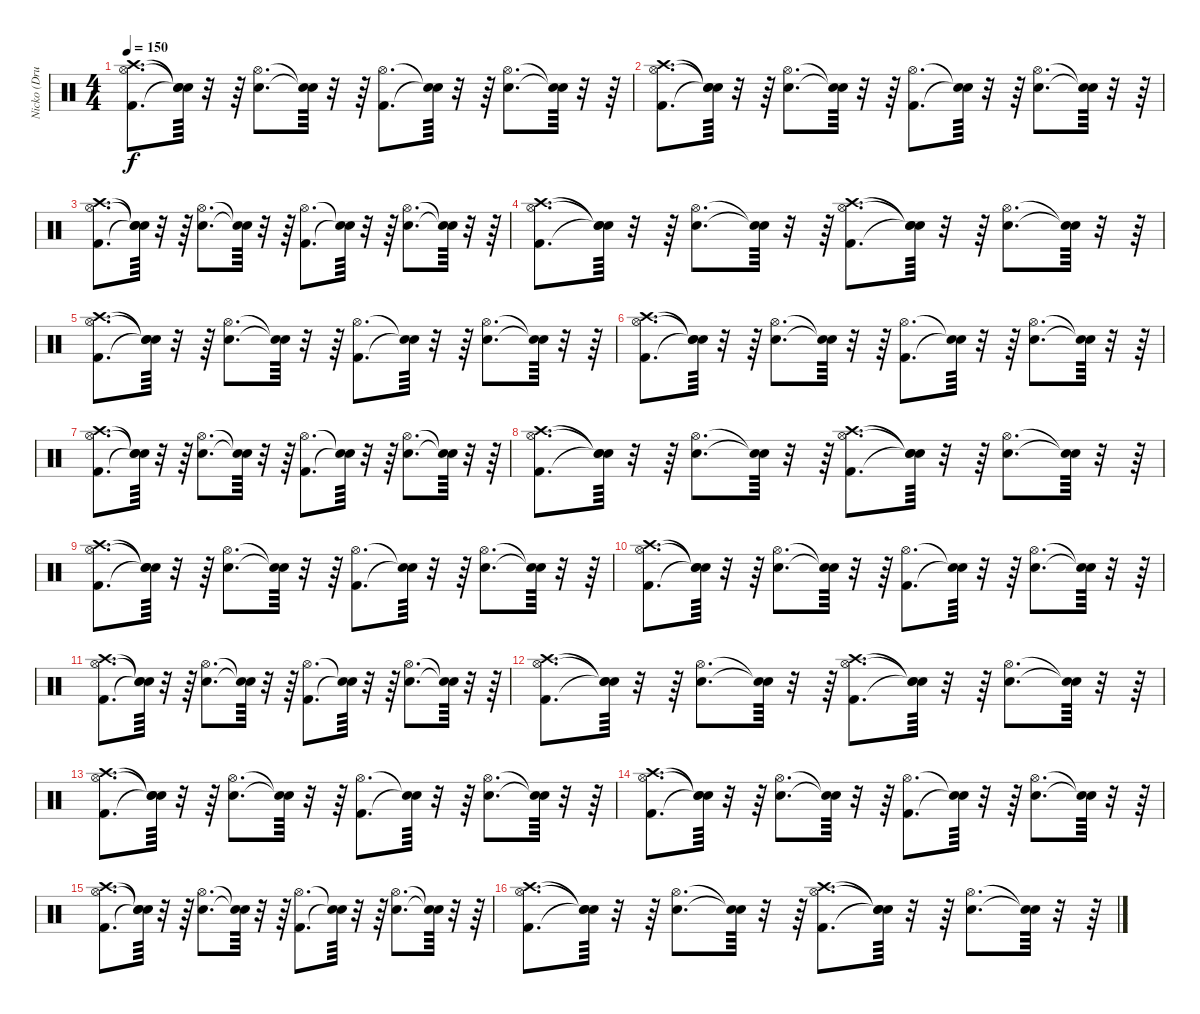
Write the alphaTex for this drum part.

\track ("Nicko (Drums)" "Nicko (Dru") {instrument percussion}
\staff {score}
\articulation defaults
\ts (4 4)
\tempo 150
\clef neutral
\ks c
("Kick (hit) 2" "Hi-Hat (open)" "Crash high (hit)").8{d dy f} ("Snare (hit)"{t} "Snare (hit)"{t} "Snare (hit)"{t}).64 r.32 r.64 ("Snare (hit) 2" "Hi-Hat (open)").8{d} ("Snare (hit)"{t} "Snare (hit)"{t}).64 r.32 r.64 ("Kick (hit) 2" "Hi-Hat (open)").8{d} ("Snare (hit)"{t} "Snare (hit)"{t}).64 r.32 r.64 ("Snare (hit) 2" "Hi-Hat (open)").8{d} ("Snare (hit)"{t} "Snare (hit)"{t}).64 r.32 r.64 |
("Kick (hit) 2" "Hi-Hat (open)" "Crash high (hit)").8{d} ("Snare (hit)"{t} "Snare (hit)"{t} "Snare (hit)"{t}).64 r.32 r.64 ("Snare (hit) 2" "Hi-Hat (open)").8{d} ("Snare (hit)"{t} "Snare (hit)"{t}).64 r.32 r.64 ("Kick (hit) 2" "Hi-Hat (open)").8{d} ("Snare (hit)"{t} "Snare (hit)"{t}).64 r.32 r.64 ("Snare (hit) 2" "Hi-Hat (open)").8{d} ("Snare (hit)"{t} "Snare (hit)"{t}).64 r.32 r.64 |
("Kick (hit) 2" "Hi-Hat (open)" "Crash high (hit)").8{d} ("Snare (hit)"{t} "Snare (hit)"{t} "Snare (hit)"{t}).64 r.32 r.64 ("Snare (hit) 2" "Hi-Hat (open)").8{d} ("Snare (hit)"{t} "Snare (hit)"{t}).64 r.32 r.64 ("Kick (hit) 2" "Hi-Hat (open)").8{d} ("Snare (hit)"{t} "Snare (hit)"{t}).64 r.32 r.64 ("Snare (hit) 2" "Hi-Hat (open)").8{d} ("Snare (hit)"{t} "Snare (hit)"{t}).64 r.32 r.64 |
("Kick (hit) 2" "Hi-Hat (open)" "Crash high (hit)").8{d} ("Snare (hit)"{t} "Snare (hit)"{t} "Snare (hit)"{t}).64 r.32 r.64 ("Snare (hit) 2" "Hi-Hat (open)").8{d} ("Snare (hit)"{t} "Snare (hit)"{t}).64 r.32 r.64 ("Kick (hit) 2" "Hi-Hat (open)" "Crash high (hit)").8{d} ("Snare (hit)"{t} "Snare (hit)"{t} "Snare (hit)"{t}).64 r.32 r.64 ("Snare (hit) 2" "Hi-Hat (open)").8{d} ("Snare (hit)"{t} "Snare (hit)"{t}).64 r.32 r.64 |
("Kick (hit) 2" "Hi-Hat (open)" "Crash high (hit)").8{d} ("Snare (hit)"{t} "Snare (hit)"{t} "Snare (hit)"{t}).64 r.32 r.64 ("Snare (hit) 2" "Hi-Hat (open)").8{d} ("Snare (hit)"{t} "Snare (hit)"{t}).64 r.32 r.64 ("Kick (hit) 2" "Hi-Hat (open)").8{d} ("Snare (hit)"{t} "Snare (hit)"{t}).64 r.32 r.64 ("Snare (hit) 2" "Hi-Hat (open)").8{d} ("Snare (hit)"{t} "Snare (hit)"{t}).64 r.32 r.64 |
("Kick (hit) 2" "Hi-Hat (open)" "Crash high (hit)").8{d} ("Snare (hit)"{t} "Snare (hit)"{t} "Snare (hit)"{t}).64 r.32 r.64 ("Snare (hit) 2" "Hi-Hat (open)").8{d} ("Snare (hit)"{t} "Snare (hit)"{t}).64 r.32 r.64 ("Kick (hit) 2" "Hi-Hat (open)").8{d} ("Snare (hit)"{t} "Snare (hit)"{t}).64 r.32 r.64 ("Snare (hit) 2" "Hi-Hat (open)").8{d} ("Snare (hit)"{t} "Snare (hit)"{t}).64 r.32 r.64 |
("Kick (hit) 2" "Hi-Hat (open)" "Crash high (hit)").8{d} ("Snare (hit)"{t} "Snare (hit)"{t} "Snare (hit)"{t}).64 r.32 r.64 ("Snare (hit) 2" "Hi-Hat (open)").8{d} ("Snare (hit)"{t} "Snare (hit)"{t}).64 r.32 r.64 ("Kick (hit) 2" "Hi-Hat (open)").8{d} ("Snare (hit)"{t} "Snare (hit)"{t}).64 r.32 r.64 ("Snare (hit) 2" "Hi-Hat (open)").8{d} ("Snare (hit)"{t} "Snare (hit)"{t}).64 r.32 r.64 |
("Kick (hit) 2" "Hi-Hat (open)" "Crash high (hit)").8{d} ("Snare (hit)"{t} "Snare (hit)"{t} "Snare (hit)"{t}).64 r.32 r.64 ("Snare (hit) 2" "Hi-Hat (open)").8{d} ("Snare (hit)"{t} "Snare (hit)"{t}).64 r.32 r.64 ("Kick (hit) 2" "Hi-Hat (open)" "Crash high (hit)").8{d} ("Snare (hit)"{t} "Snare (hit)"{t} "Snare (hit)"{t}).64 r.32 r.64 ("Snare (hit) 2" "Hi-Hat (open)").8{d} ("Snare (hit)"{t} "Snare (hit)"{t}).64 r.32 r.64 |
("Kick (hit) 2" "Hi-Hat (open)" "Crash high (hit)").8{d} ("Snare (hit)"{t} "Snare (hit)"{t} "Snare (hit)"{t}).64 r.32 r.64 ("Snare (hit) 2" "Hi-Hat (open)").8{d} ("Snare (hit)"{t} "Snare (hit)"{t}).64 r.32 r.64 ("Kick (hit) 2" "Hi-Hat (open)").8{d} ("Snare (hit)"{t} "Snare (hit)"{t}).64 r.32 r.64 ("Snare (hit) 2" "Hi-Hat (open)").8{d} ("Snare (hit)"{t} "Snare (hit)"{t}).64 r.32 r.64 |
("Kick (hit) 2" "Hi-Hat (open)" "Crash high (hit)").8{d} ("Snare (hit)"{t} "Snare (hit)"{t} "Snare (hit)"{t}).64 r.32 r.64 ("Snare (hit) 2" "Hi-Hat (open)").8{d} ("Snare (hit)"{t} "Snare (hit)"{t}).64 r.32 r.64 ("Kick (hit) 2" "Hi-Hat (open)").8{d} ("Snare (hit)"{t} "Snare (hit)"{t}).64 r.32 r.64 ("Snare (hit) 2" "Hi-Hat (open)").8{d} ("Snare (hit)"{t} "Snare (hit)"{t}).64 r.32 r.64 |
("Kick (hit) 2" "Hi-Hat (open)" "Crash high (hit)").8{d} ("Snare (hit)"{t} "Snare (hit)"{t} "Snare (hit)"{t}).64 r.32 r.64 ("Snare (hit) 2" "Hi-Hat (open)").8{d} ("Snare (hit)"{t} "Snare (hit)"{t}).64 r.32 r.64 ("Kick (hit) 2" "Hi-Hat (open)").8{d} ("Snare (hit)"{t} "Snare (hit)"{t}).64 r.32 r.64 ("Snare (hit) 2" "Hi-Hat (open)").8{d} ("Snare (hit)"{t} "Snare (hit)"{t}).64 r.32 r.64 |
("Kick (hit) 2" "Hi-Hat (open)" "Crash high (hit)").8{d} ("Snare (hit)"{t} "Snare (hit)"{t} "Snare (hit)"{t}).64 r.32 r.64 ("Snare (hit) 2" "Hi-Hat (open)").8{d} ("Snare (hit)"{t} "Snare (hit)"{t}).64 r.32 r.64 ("Kick (hit) 2" "Hi-Hat (open)" "Crash high (hit)").8{d} ("Snare (hit)"{t} "Snare (hit)"{t} "Snare (hit)"{t}).64 r.32 r.64 ("Snare (hit) 2" "Hi-Hat (open)").8{d} ("Snare (hit)"{t} "Snare (hit)"{t}).64 r.32 r.64 |
("Kick (hit) 2" "Hi-Hat (open)" "Crash high (hit)").8{d} ("Snare (hit)"{t} "Snare (hit)"{t} "Snare (hit)"{t}).64 r.32 r.64 ("Snare (hit) 2" "Hi-Hat (open)").8{d} ("Snare (hit)"{t} "Snare (hit)"{t}).64 r.32 r.64 ("Kick (hit) 2" "Hi-Hat (open)").8{d} ("Snare (hit)"{t} "Snare (hit)"{t}).64 r.32 r.64 ("Snare (hit) 2" "Hi-Hat (open)").8{d} ("Snare (hit)"{t} "Snare (hit)"{t}).64 r.32 r.64 |
("Kick (hit) 2" "Hi-Hat (open)" "Crash high (hit)").8{d} ("Snare (hit)"{t} "Snare (hit)"{t} "Snare (hit)"{t}).64 r.32 r.64 ("Snare (hit) 2" "Hi-Hat (open)").8{d} ("Snare (hit)"{t} "Snare (hit)"{t}).64 r.32 r.64 ("Kick (hit) 2" "Hi-Hat (open)").8{d} ("Snare (hit)"{t} "Snare (hit)"{t}).64 r.32 r.64 ("Snare (hit) 2" "Hi-Hat (open)").8{d} ("Snare (hit)"{t} "Snare (hit)"{t}).64 r.32 r.64 |
("Kick (hit) 2" "Hi-Hat (open)" "Crash high (hit)").8{d} ("Snare (hit)"{t} "Snare (hit)"{t} "Snare (hit)"{t}).64 r.32 r.64 ("Snare (hit) 2" "Hi-Hat (open)").8{d} ("Snare (hit)"{t} "Snare (hit)"{t}).64 r.32 r.64 ("Kick (hit) 2" "Hi-Hat (open)").8{d} ("Snare (hit)"{t} "Snare (hit)"{t}).64 r.32 r.64 ("Snare (hit) 2" "Hi-Hat (open)").8{d} ("Snare (hit)"{t} "Snare (hit)"{t}).64 r.32 r.64 |
("Kick (hit) 2" "Hi-Hat (open)" "Crash high (hit)").8{d} ("Snare (hit)"{t} "Snare (hit)"{t} "Snare (hit)"{t}).64 r.32 r.64 ("Snare (hit) 2" "Hi-Hat (open)").8{d} ("Snare (hit)"{t} "Snare (hit)"{t}).64 r.32 r.64 ("Kick (hit) 2" "Hi-Hat (open)" "Crash high (hit)").8{d} ("Snare (hit)"{t} "Snare (hit)"{t} "Snare (hit)"{t}).64 r.32 r.64 ("Snare (hit) 2" "Hi-Hat (open)").8{d} ("Snare (hit)"{t} "Snare (hit)"{t}).64 r.32 r.64
